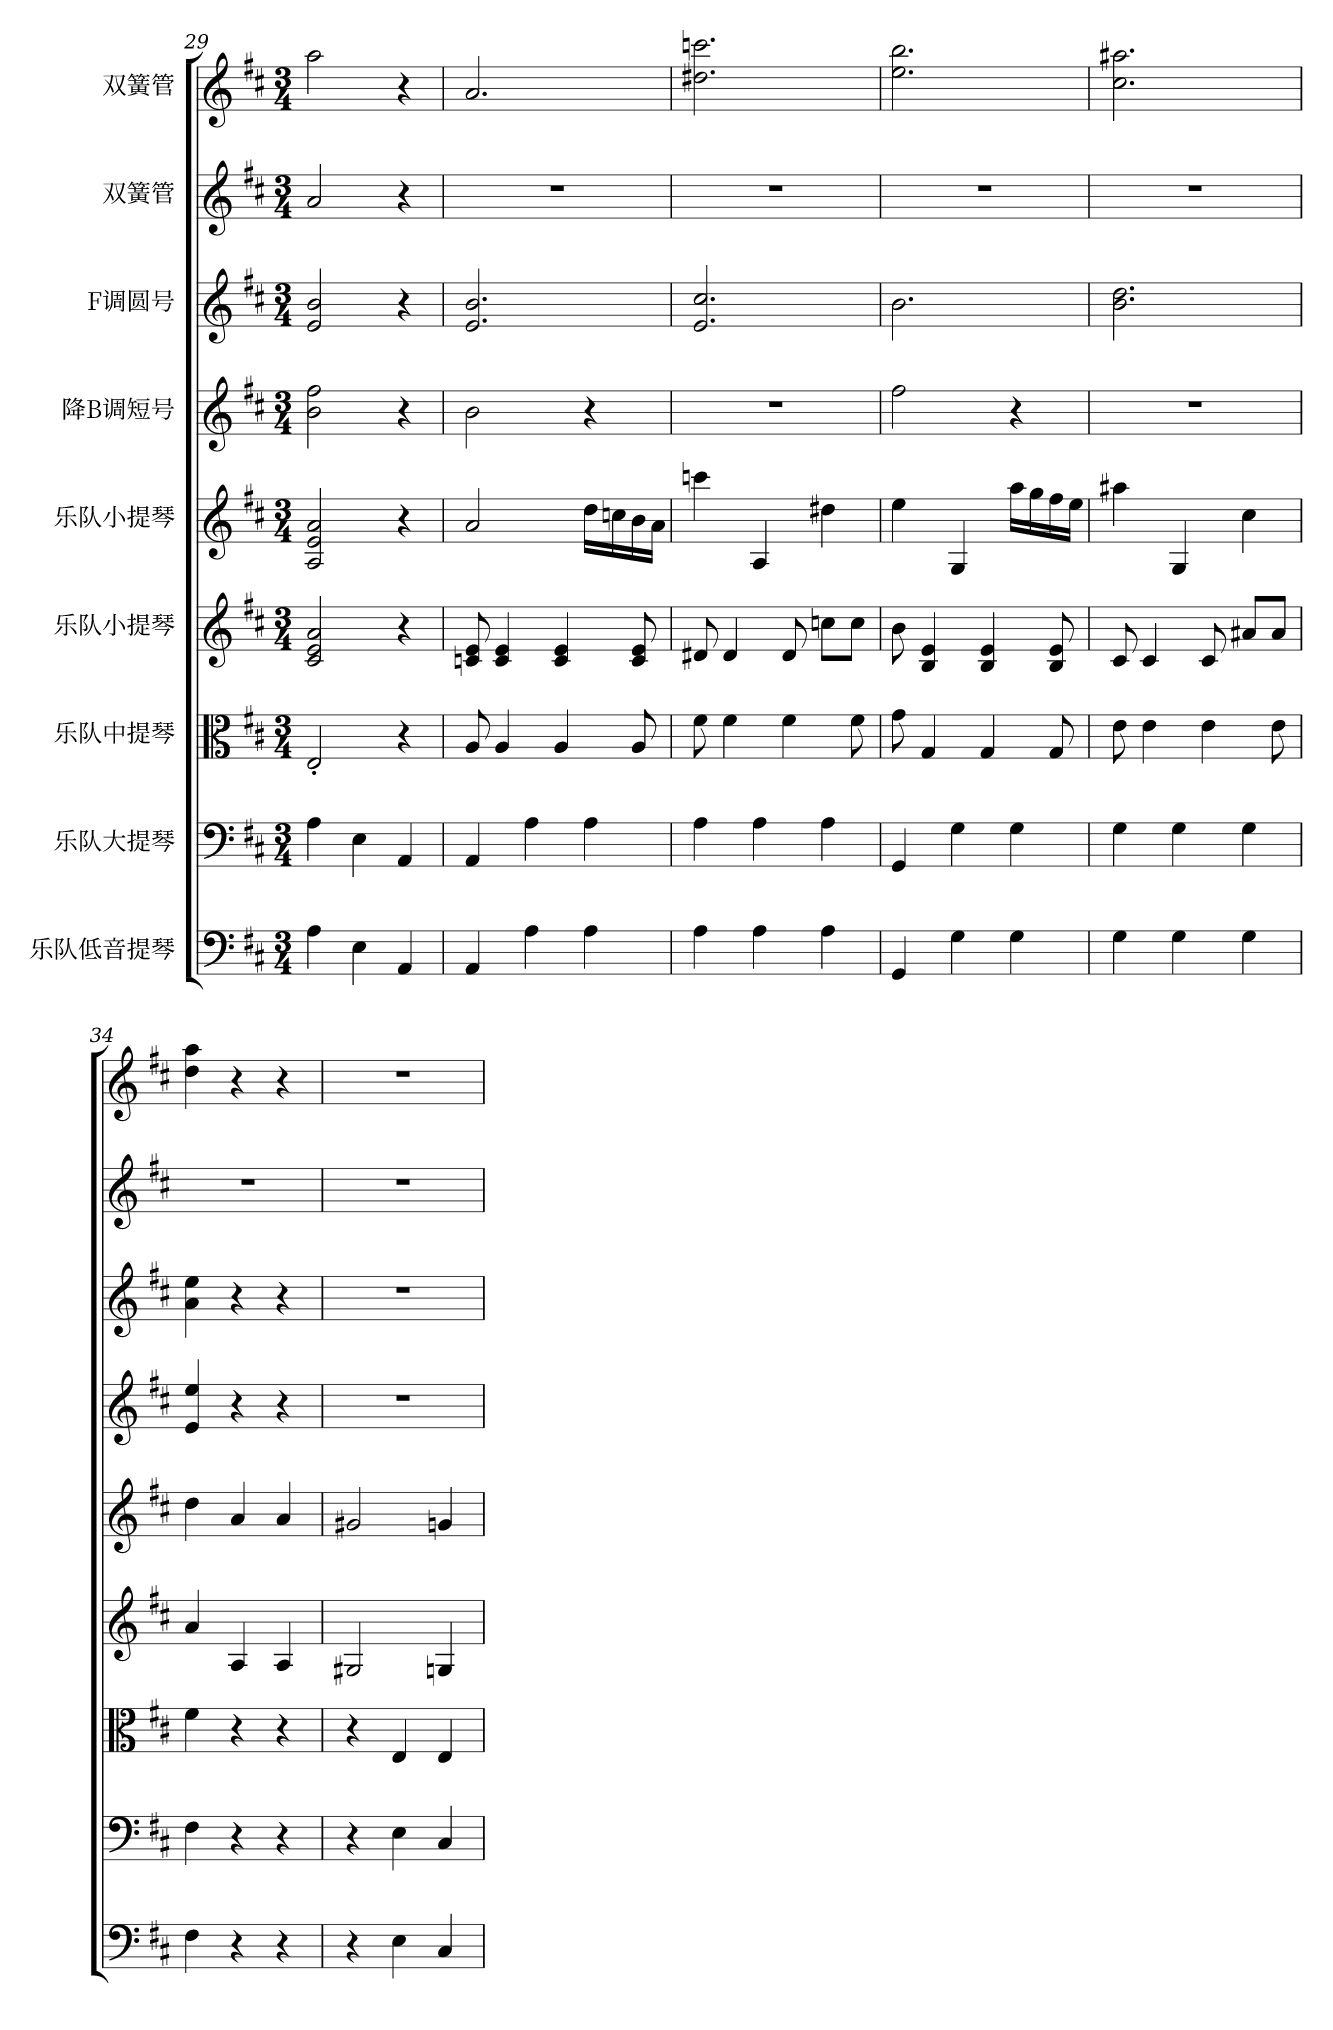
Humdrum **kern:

**kern	**kern	**kern	**kern	**kern	**kern	**kern	**kern	**kern
*part9	*part8	*part7	*part6	*part5	*part4	*part3	*part2	*part1
*staff9	*staff8	*staff7	*staff6	*staff5	*staff4	*staff3	*staff2	*staff1
*I"乐队低音提琴	*I"乐队大提琴	*I"乐队中提琴	*I"乐队小提琴	*I"乐队小提琴	*I"降B调短号	*I"F调圆号	*I"双簧管	*I"双簧管
*clefF4	*clefF4	*clefC3	*clefG2	*clefG2	*clefG2	*clefG2	*clefG2	*clefG2
*ITrd7c12	*	*	*	*	*ITrd1c2	*ITrd4c7	*	*
*k[f#c#]	*k[f#c#]	*k[f#c#]	*k[f#c#]	*k[f#c#]	*k[]	*k[f#]	*k[f#c#]	*k[f#c#]
*M3/4	*M3/4	*M3/4	*M3/4	*M3/4	*M3/4	*M3/4	*M3/4	*M3/4
*MM114	*MM114	*MM114	*MM114	*MM114	*MM114	*MM114	*MM114	*MM114
=29	=29	=29	=29	=29	=29	=29	=29	=29
4AA\	4A\	2E'/	2c#/ 2e/ 2a/	2A/ 2e/ 2a/	2a\ 2ee\	2A/ 2e/	2a/	2aa\
4EE\	4E\	.	.	.	.	.	.	.
4AAA/	4AA/	4r	4r	4r	4r	4r	4r	4r
=30	=30	=30	=30	=30	=30	=30	=30	=30
*	*	*	*	*	*	*	*	*MM122
4AAA/	4AA/	8A/	8cn/ 8e/	2a/	2a\	2.A/ 2.e/	2.r	2.a/
.	.	4A/	4c/ 4e/	.	.	.	.	.
4AA\	4A\	.	.	.	.	.	.	.
.	.	4A/	4c/ 4e/	.	.	.	.	.
4AA\	4A\	.	.	16dd\LL	4r	.	.	.
.	.	.	.	16ccn\	.	.	.	.
.	.	8A/	8c/ 8e/	16b\	.	.	.	.
.	.	.	.	16a\JJ	.	.	.	.
=31	=31	=31	=31	=31	=31	=31	=31	=31
4AA\	4A\	8f#\	8d#X/	4cccn\	2.r	2.A/ 2.f#/	2.r	2.dd#X\ 2.cccn\
.	.	4f#\	4d#/	.	.	.	.	.
4AA\	4A\	.	.	4A/	.	.	.	.
.	.	4f#\	8d#/	.	.	.	.	.
4AA\	4A\	.	8ccn\L	4dd#X\	.	.	.	.
.	.	8f#\	8cc\J	.	.	.	.	.
=32	=32	=32	=32	=32	=32	=32	=32	=32
4GGG/	4GG/	8g\	8b\	4ee\	2ee\	2.e\	2.r	2.ee\ 2.bb\
.	.	4G/	4B/ 4e/	.	.	.	.	.
4GG\	4G\	.	.	4G/	.	.	.	.
.	.	4G/	4B/ 4e/	.	.	.	.	.
4GG\	4G\	.	.	16aa\LL	4r	.	.	.
.	.	.	.	16gg\	.	.	.	.
.	.	8G/	8B/ 8e/	16ff#\	.	.	.	.
.	.	.	.	16ee\JJ	.	.	.	.
!!LO:PB:g=z
=33	=33	=33	=33	=33	=33	=33	=33	=33
4GG\	4G\	8e\	8c#/	4aa#X\	2.r	2.e\ 2.g\	2.r	2.cc#\ 2.aa#X\
.	.	4e\	4c#/	.	.	.	.	.
4GG\	4G\	.	.	4G/	.	.	.	.
.	.	4e\	8c#/	.	.	.	.	.
4GG\	4G\	.	8a#X/L	4cc#\	.	.	.	.
.	.	8e\	8a#/J	.	.	.	.	.
=34	=34	=34	=34	=34	=34	=34	=34	=34
*	*	*	*	*	*	*	*	*MM116
4FF#\	4F#\	4f#\	4a/	4dd\	4d/ 4dd/	4d\ 4a\	2.r	4dd\ 4aa\
4r	4r	4r	4A/	4a/	4r	4r	.	4r
4r	4r	4r	4A/	4a/	4r	4r	.	4r
=35	=35	=35	=35	=35	=35	=35	=35	=35
4r	4r	4r	2G#X/	2g#X/	2.r	2.r	2.r	2.r
4EE\	4E\	4E/	.	.	.	.	.	.
4CC#/	4C#/	4E/	4Gn/	4gn/	.	.	.	.
=	=	=	=	=	=	=	=	=
*-	*-	*-	*-	*-	*-	*-	*-	*-
